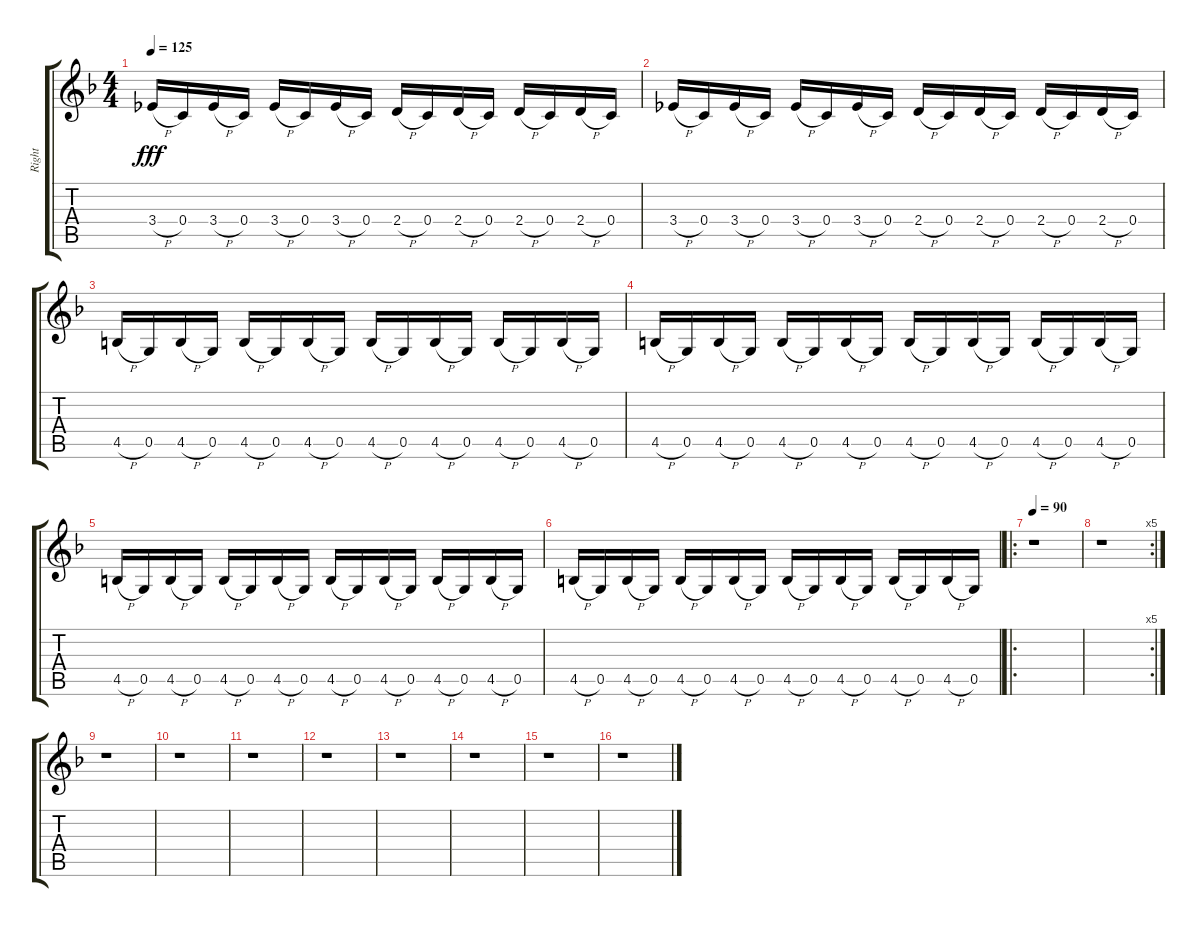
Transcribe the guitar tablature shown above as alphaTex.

\track ("Right" "Right") {instrument distortionguitar}
\staff {score tabs}
\tuning (D4 A3 F3 C3 G2 C2) {hide}
\ts (4 4)
\tempo 125
\clef g2
\ks f
3.4{h}.16{dy fff} 0.4.16 3.4{h}.16 0.4.16 3.4{h}.16 0.4.16 3.4{h}.16 0.4.16 2.4{h}.16 0.4.16 2.4{h}.16 0.4.16 2.4{h}.16 0.4.16 2.4{h}.16 0.4.16 |
3.4{h}.16 0.4.16 3.4{h}.16 0.4.16 3.4{h}.16 0.4.16 3.4{h}.16 0.4.16 2.4{h}.16 0.4.16 2.4{h}.16 0.4.16 2.4{h}.16 0.4.16 2.4{h}.16 0.4.16 |
4.5{h}.16 0.5.16 4.5{h}.16 0.5.16 4.5{h}.16 0.5.16 4.5{h}.16 0.5.16 4.5{h}.16 0.5.16 4.5{h}.16 0.5.16 4.5{h}.16 0.5.16 4.5{h}.16 0.5.16 |
4.5{h}.16 0.5.16 4.5{h}.16 0.5.16 4.5{h}.16 0.5.16 4.5{h}.16 0.5.16 4.5{h}.16 0.5.16 4.5{h}.16 0.5.16 4.5{h}.16 0.5.16 4.5{h}.16 0.5.16 |
4.5{h}.16 0.5.16 4.5{h}.16 0.5.16 4.5{h}.16 0.5.16 4.5{h}.16 0.5.16 4.5{h}.16 0.5.16 4.5{h}.16 0.5.16 4.5{h}.16 0.5.16 4.5{h}.16 0.5.16 |
4.5{h}.16 0.5.16 4.5{h}.16 0.5.16 4.5{h}.16 0.5.16 4.5{h}.16 0.5.16 4.5{h}.16 0.5.16 4.5{h}.16 0.5.16 4.5{h}.16 0.5.16 4.5{h}.16 0.5.16 |
\ro
\tempo 90
r.1 |
\rc 5
r.1 |
r.1 |
r.1 |
r.1 |
r.1 |
r.1 |
r.1 |
r.1 |
r.1
